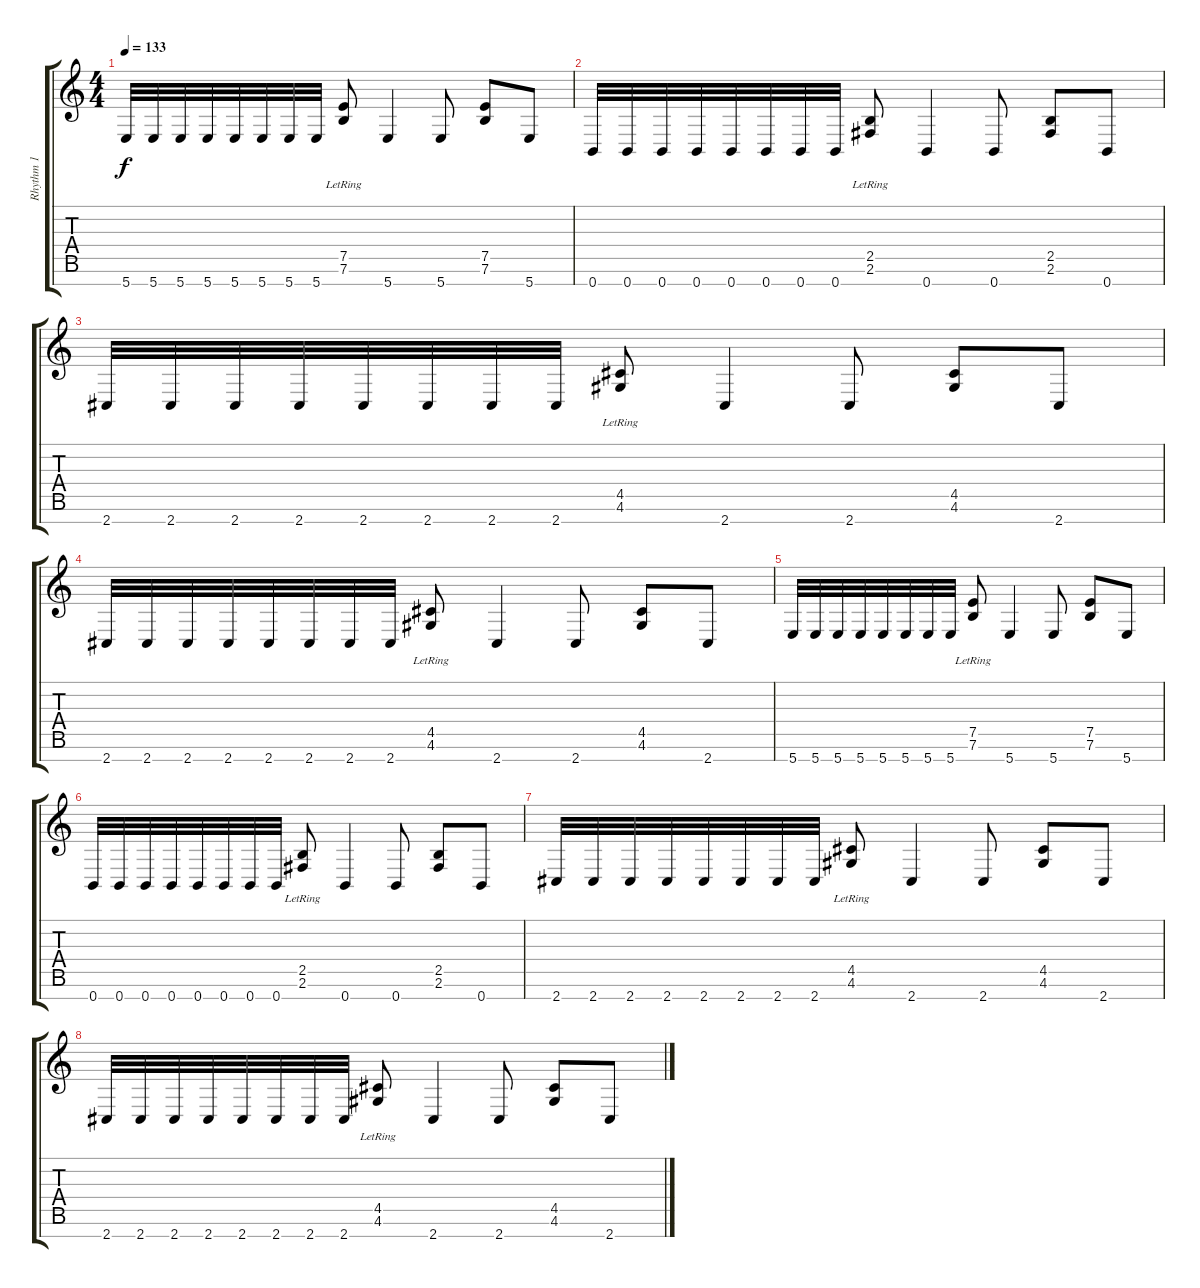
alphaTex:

\track ("Rhythm 1" "Rhythm 1") {instrument distortionguitar}
\staff {score tabs}
\tuning (E4 B3 G3 D3 A2 E2 B1) {hide}
\ts (4 4)
\tempo 133
\clef g2
\ks c
5.7.32{dy f} 5.7.32 5.7.32 5.7.32 5.7.32 5.7.32 5.7.32 5.7.32 (7.5{lr} 7.6{lr}).8 5.7.4 5.7.8 (7.5 7.6).8 5.7.8 |
0.7.32 0.7.32 0.7.32 0.7.32 0.7.32 0.7.32 0.7.32 0.7.32 (2.5{lr} 2.6{lr}).8 0.7.4 0.7.8 (2.5 2.6).8 0.7.8 |
2.7.32 2.7.32 2.7.32 2.7.32 2.7.32 2.7.32 2.7.32 2.7.32 (4.5{lr} 4.6{lr}).8 2.7.4 2.7.8 (4.5 4.6).8 2.7.8 |
2.7.32 2.7.32 2.7.32 2.7.32 2.7.32 2.7.32 2.7.32 2.7.32 (4.5{lr} 4.6{lr}).8 2.7.4 2.7.8 (4.5 4.6).8 2.7.8 |
5.7.32 5.7.32 5.7.32 5.7.32 5.7.32 5.7.32 5.7.32 5.7.32 (7.5{lr} 7.6{lr}).8 5.7.4 5.7.8 (7.5 7.6).8 5.7.8 |
0.7.32 0.7.32 0.7.32 0.7.32 0.7.32 0.7.32 0.7.32 0.7.32 (2.5{lr} 2.6{lr}).8 0.7.4 0.7.8 (2.5 2.6).8 0.7.8 |
2.7.32 2.7.32 2.7.32 2.7.32 2.7.32 2.7.32 2.7.32 2.7.32 (4.5{lr} 4.6{lr}).8 2.7.4 2.7.8 (4.5 4.6).8 2.7.8 |
2.7.32 2.7.32 2.7.32 2.7.32 2.7.32 2.7.32 2.7.32 2.7.32 (4.5{lr} 4.6{lr}).8 2.7.4 2.7.8 (4.5 4.6).8 2.7.8
